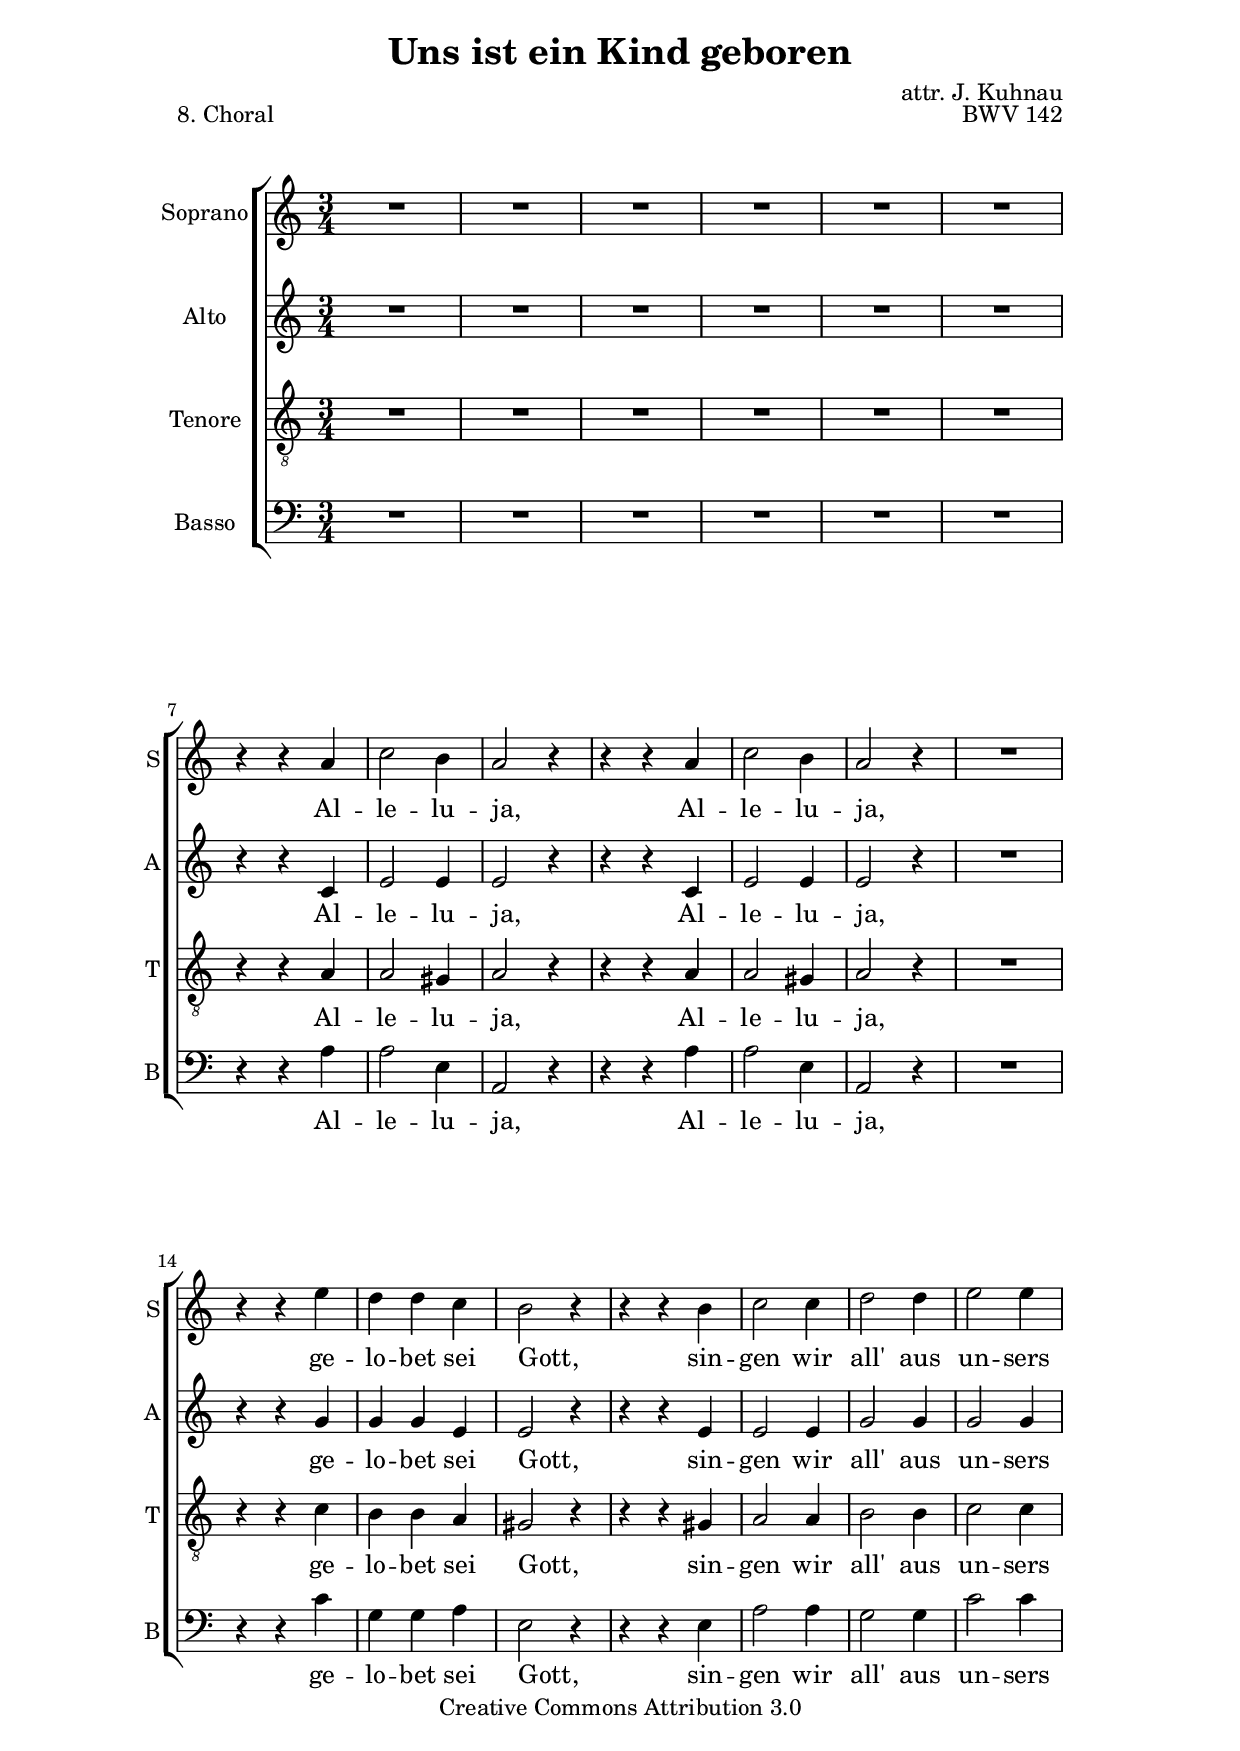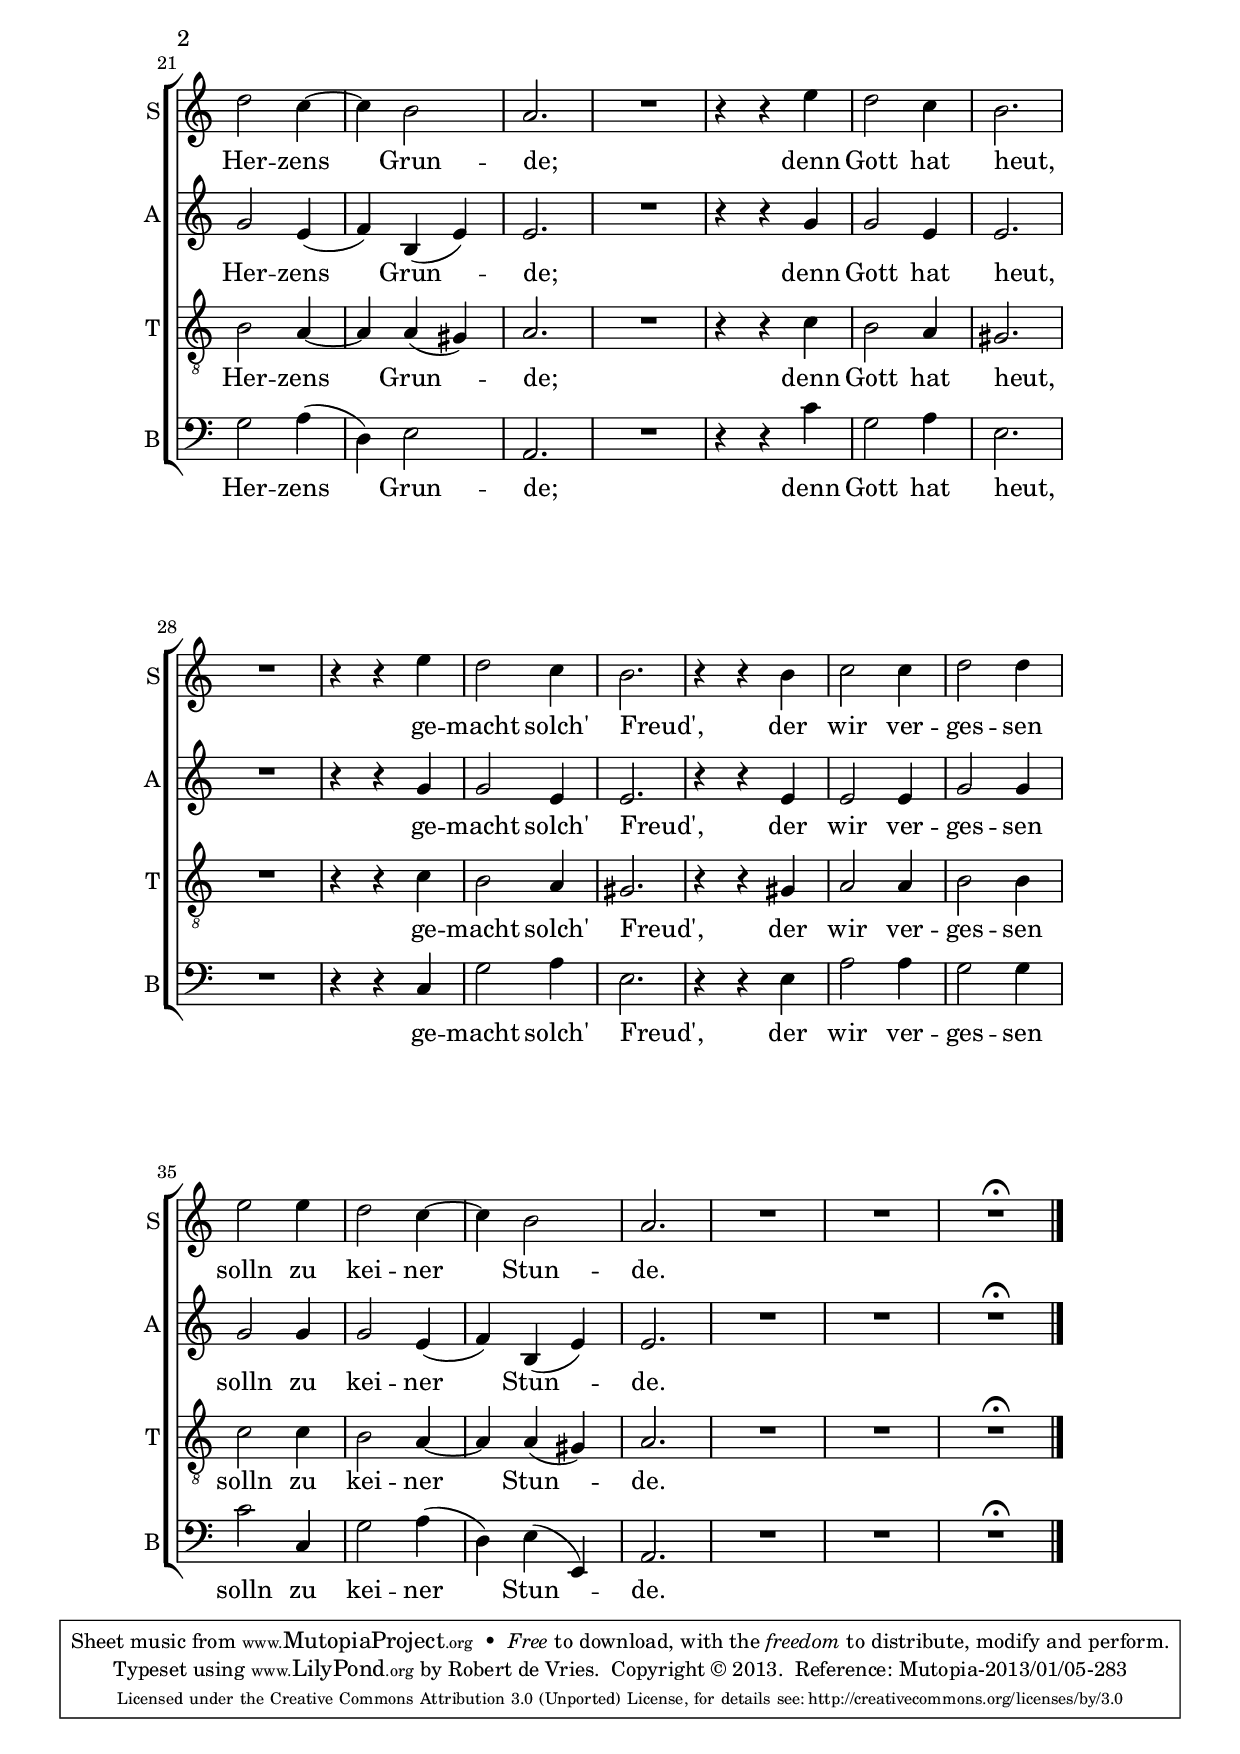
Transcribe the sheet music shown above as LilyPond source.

\version "2.16.0"

\header {
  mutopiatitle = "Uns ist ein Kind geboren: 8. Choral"
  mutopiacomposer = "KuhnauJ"
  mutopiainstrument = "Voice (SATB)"
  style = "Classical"
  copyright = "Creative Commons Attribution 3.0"
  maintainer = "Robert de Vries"
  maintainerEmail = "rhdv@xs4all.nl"
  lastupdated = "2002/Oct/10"

  title = "Uns ist ein Kind geboren"
  composer = "attr. J. Kuhnau"
  opus = "BWV 142"
  piece = "8. Choral"
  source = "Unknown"

  %  footer = "VVE 2002"
  %  tagline = "VAK Vokaal Ensemble 2002"

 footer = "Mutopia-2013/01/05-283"
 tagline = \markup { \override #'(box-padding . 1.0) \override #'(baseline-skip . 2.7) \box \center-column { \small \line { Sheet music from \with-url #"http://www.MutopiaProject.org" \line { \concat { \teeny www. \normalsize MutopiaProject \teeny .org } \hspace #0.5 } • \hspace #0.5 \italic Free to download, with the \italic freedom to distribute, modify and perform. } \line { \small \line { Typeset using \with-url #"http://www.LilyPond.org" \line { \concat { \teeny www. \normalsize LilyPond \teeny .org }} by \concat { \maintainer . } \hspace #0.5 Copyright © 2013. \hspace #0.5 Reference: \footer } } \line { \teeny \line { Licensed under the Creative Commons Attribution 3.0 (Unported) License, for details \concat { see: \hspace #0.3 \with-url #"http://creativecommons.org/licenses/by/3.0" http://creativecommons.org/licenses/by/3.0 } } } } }
}

global = {
  \time 3/4
}

\paper {
  line-width = 15.0\cm
  % this adds space between composer and the first staff
  markup-system-spacing #'padding = #4
}

\layout {
  \context {
    \Score
    \override SpacingSpanner #'base-shortest-duration = #(ly:make-moment 1 16)
  }
  \context {
    \Voice
    \dynamicUp
  }
}

sopraan = \relative c'' {
  \clef "violin"
  \key c \major
				%1
  R2. * 6 | \break
				%7
  r4 r a | c2 b4 | a2 r4 |
				%10
  r r a | c2 b4 | a2 r4 |
				%13
  R2. | r4 r4 e' | d d c |
				%16
  b2 r4 | r r b | c2 c4 |
				%19
  d2 d4 | e2 e4 | d2 c4 ~ |
				%22
  c b2 | a2. | R2. |
				%25
  r4 r4 e' | d2 c4 | b2. |
				%28
  R2. r4 r e | d2 c4 |
				%31
  b2. | r4 r b | c2 c4 |
				%34
  d2 d4 | e2 e4 | d2 c4 ~ |
				%37
  c b2 | a2. | R | R | R\fermataMarkup |
}

alto = \relative c' {
  \clef "violin"
  \key c \major
				%1
  R2. * 6 |
				%7
  r4 r c | e2 e4 | e2 r4 |
				%10
  r r c | e2 e4 | e2 r4 |
				%13
  R2. | r4 r g | g g e |
				%16
  e2 r4 | r r e | e2 e4 |
				%19
  g2 g4 | g2 g4 | g2 e4( |
				%22
  f) b,( e) | e2. | R2. |
				%25
  r4 r g | g2 e4 | e2. |
				%28
  R2. | r4 r g | g2 e4 |
				%31
  e2. | r4 r e | e2 e4 |
				%34
  g2 g4 | g2 g4 | g2 e4( |
				%37
  f) b,( e) | e2. | R | R | R\fermataMarkup |
}

tenor = \relative c' {
  \clef "violin_8"
  \key c \major
				%1
  R2. * 6 |
				%7
  r4 r a | a2 gis4 | a2 r4 |
				%10
  r r a | a2 gis4 | a2 r4 |
				%13
  R2. | r4 r c | b b a |
				%16
  gis2 r4 | r r gis | a2 a4 |
				%19
  b2 b4 | c2 c4 | b2 a4 ~ |
				%22
  a a( gis) | a2. | R2. |
				%25
  r4 r c | b2 a4 | gis2. |
				%28
  R2. | r4 r c | b2 a4 |
				%31
  gis2. | r4 r gis | a2 a4 |
				%34
  b2 b4 | c2 c4 | b2 a4 ~ |
				%37
  a a( gis) | a2. | R | R | R\fermataMarkup |
}

bas = \relative c {
  \clef "bass"
  \key c \major
				%1
  R2. * 6 |
				%7
  r4 r a' | a2 e4 | a,2 r4 |
				%10
  r r a' | a2 e4 | a,2 r4 |
				%13
  R2. | r4 r c'4 | g g a |
				%16
  e2 r4 | r r e | a2 a4 |
				%19
  g2 g4 | c2 c4 | g2 a4( |
				%22
  d,) e2 | a,2. | R2. |
				%25
  r4 r c' | g2 a4 | e2. |
				%28
  R2. | r4 r c | g'2 a4 |
				%31
  e2. | r4 r e | a2 a4 |
				%34
  g2 g4 | c2 c,4 | g'2 a4( |
				%37
  d,) e( e,) | a2. | R | R | R\fermataMarkup | \bar "|."
}

lyricsText = \lyricmode {
  _2. _ _ _ _ _
				%7
  _2 Al4 -- le2 -- lu4 -- ja,2 _4
				%10
  _2 Al4 -- le2 -- lu4 -- ja,2 _4
				%13
  _2. _2 ge4 -- lo -- bet sei
				%16
  Gott,2 _4 _ _ sin -- gen2 wir4
				%19
  all'2 aus4 un2 -- sers4 Her2 -- zens2 __
				%22
  Grun -- de;2. _
				%25
  _4 _ denn Gott2 hat4 heut,2.
				%28
  _2. _4 _ ge -- macht2 solch'4
				%31
  Freud',2. _4 _ der wir2 ver4 --
				%34
  ges2 -- sen4 solln2 zu4 kei2 -- ner __
				%37
  Stun -- de.2.
}

\score {
  \context ChoirStaff = "coro" <<
    \override Score.BarNumber   #'padding = #2

    \context Staff = "soprano" <<
      \set Staff.autoBeaming = ##f
      \unset Staff.melismaBusyProperties
      \set Staff.midiInstrument = #"flute"
      \set Staff.instrumentName = "Soprano"
      \set Staff.shortInstrumentName = "S"
      \global
      \sopraan
      \context Lyrics = "soprano" \lyricsText
    >>
    \context Staff = "alto" <<
      \set Staff.autoBeaming = ##f
      \unset Staff.melismaBusyProperties
      \set Staff.midiInstrument = "flute"
      \set Staff.instrumentName = #"Alto"
      \set Staff.shortInstrumentName = #"A"
      \global
      \alto
      \context Lyrics = "alto" \lyricsText
    >>

    \context Staff = "tenoren" <<
      \set Staff.autoBeaming = ##f
      \unset Staff.melismaBusyProperties
      \set Staff.midiInstrument = "flute"
      \set Staff.instrumentName = #"Tenore"
      \set Staff.shortInstrumentName = #"T"
      \global
      \tenor
      \context Lyrics = "tenoren" \lyricsText
    >>

    \context Staff = "bassen" <<
      \set Staff.autoBeaming = ##f
      \unset Staff.melismaBusyProperties
      \set Staff.midiInstrument = "flute"
      \set Staff.instrumentName = #"Basso"
      \set Staff.shortInstrumentName = #"B"
      \global
      \bas
      \context Lyrics = "bassen" \lyricsText
    >>
  >>
  \layout {}
  \midi {
    \tempo 4 = 80
  }
}
